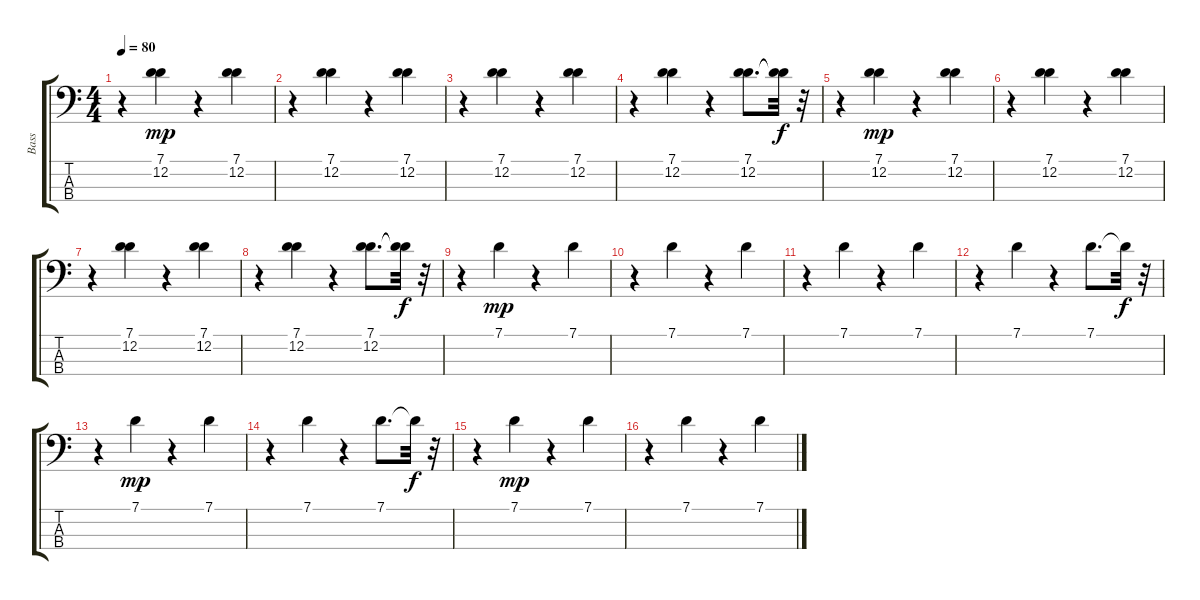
\track ("Bass    " "Bass    ") {instrument acousticbass}
\staff {score tabs}
\tuning (G2 D2 A1 E1) {hide}
\ts (4 4)
\tempo 80
\clef f4
\ks c
r.4{dy f} (7.1 12.2).4{dy mp} r.4 (7.1 12.2).4 |
r.4 (7.1 12.2).4 r.4 (7.1 12.2).4 |
r.4 (7.1 12.2).4 r.4 (7.1 12.2).4 |
r.4 (7.1 12.2).4 r.4 (7.1 12.2).8{d} (7.1{t} 12.2{t}).32{dy f} r.32 |
r.4 (7.1 12.2).4{dy mp} r.4 (7.1 12.2).4 |
r.4 (7.1 12.2).4 r.4 (7.1 12.2).4 |
r.4 (7.1 12.2).4 r.4 (7.1 12.2).4 |
r.4 (7.1 12.2).4 r.4 (7.1 12.2).8{d} (7.1{t} 12.2{t}).32{dy f} r.32 |
r.4 7.1.4{dy mp} r.4 7.1.4 |
r.4 7.1.4 r.4 7.1.4 |
r.4 7.1.4 r.4 7.1.4 |
r.4 7.1.4 r.4 7.1.8{d} 7.1{t}.32{dy f} r.32 |
r.4 7.1.4{dy mp} r.4 7.1.4 |
r.4 7.1.4 r.4 7.1.8{d} 7.1{t}.32{dy f} r.32 |
r.4 7.1.4{dy mp} r.4 7.1.4 |
r.4 7.1.4 r.4 7.1.4
